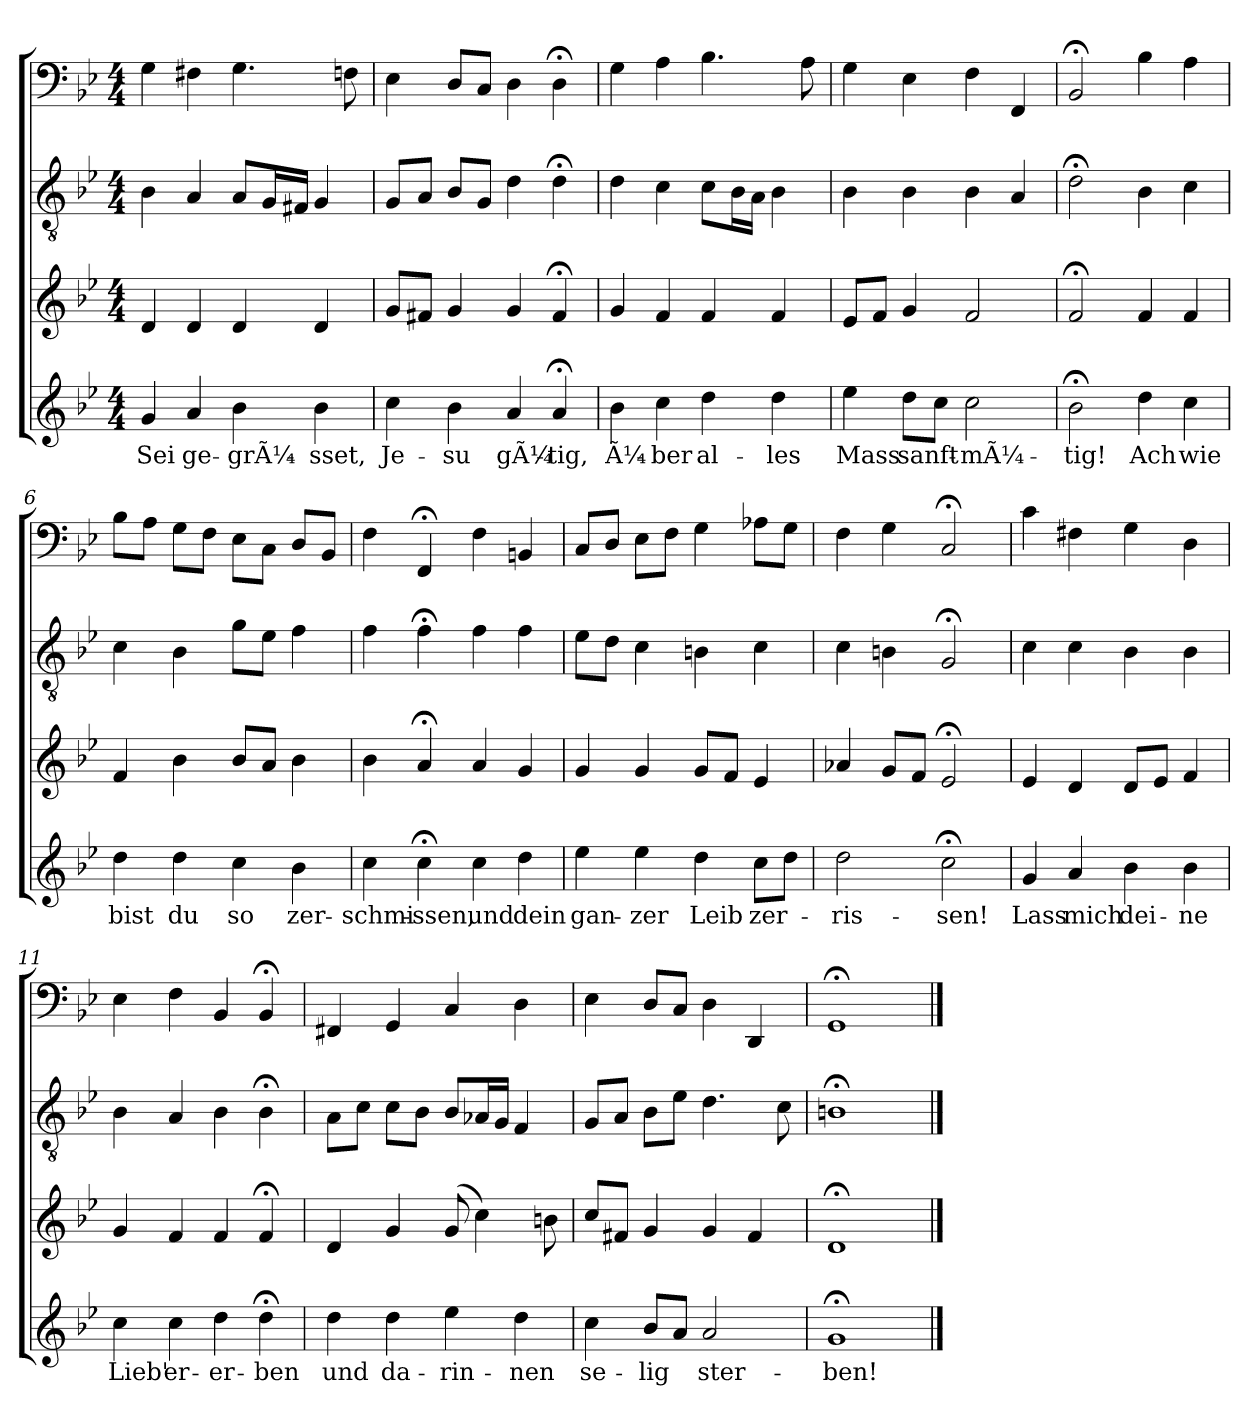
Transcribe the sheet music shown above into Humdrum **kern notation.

**kern	**text	**kern	**kern	**kern
*part4	*part4	*part3	*part2	*part1
*staff4	*staff4	*staff3	*staff2	*staff1
*clefG2	*	*clefG2	*clefGv2	*clefF4
*k[b-e-]	*	*k[b-e-]	*k[b-e-]	*k[b-e-]
*g:	*	*g:	*g:	*g:
*M4/4	*	*M4/4	*M4/4	*M4/4
=1	=1	=1	=1	=1
4g	Sei	4d	4B-	4G
4a	ge-	4d	4A	4F#X
4b-	-grÃ¼-	4d	8AL	4.G
.	.	.	16GL	.
.	.	.	16F#XJJ	.
4b-	-sset,	4d	4G	.
.	.	.	.	8Fn
=2	=2	=2	=2	=2
4cc	Je-	8gL	8GL	4E-
.	.	8f#XJ	8AJ	.
4b-	-su	4g	8B-L	8DL
.	.	.	8GJ	8CJ
4a	gÃ¼-	4g	4d	4D
4a;<	-tig,	4f#;<	4d;<	4D;<
=3	=3	=3	=3	=3
4b-	Ã¼-	4g	4d	4G
4cc	-ber	4f	4c	4A
4dd	al-	4f	8cL	4.B-
.	.	.	16B-L	.
.	.	.	16AJJ	.
4dd	-les	4f	4B-	.
.	.	.	.	8A
=4	=4	=4	=4	=4
4ee-	Mass	8e-L	4B-	4G
.	.	8fJ	.	.
8ddL	sanft-	4g	4B-	4E-
8ccJ	.	.	.	.
2cc	-mÃ¼-	2f	4B-	4F
.	.	.	4A	4FF
=5	=5	=5	=5	=5
2b-;<	-tig!	2f;<	2d;<	2BB-;<
4dd	Ach	4f	4B-	4B-
4cc	wie	4f	4c	4A
=6	=6	=6	=6	=6
4dd	bist	4f	4c	8B-L
.	.	.	.	8AJ
4dd	du	4b-	4B-	8GL
.	.	.	.	8FJ
4cc	so	8b-L	8gL	8E-L
.	.	8aJ	8e-J	8CJ
4b-	zer-	4b-	4f	8DL
.	.	.	.	8BB-J
=7	=7	=7	=7	=7
4cc	-schmi-	4b-	4f	4F
4cc;<	-ssen,	4a;<	4f;<	4FF;<
4cc	und	4a	4f	4F
4dd	dein	4g	4f	4BBn
=8	=8	=8	=8	=8
4ee-	gan-	4g	8e-L	8CL
.	.	.	8dJ	8DJ
4ee-	-zer	4g	4c	8E-L
.	.	.	.	8FJ
4dd	Leib	8gL	4Bn	4G
.	.	8fJ	.	.
8ccL	zer-	4e-	4c	8A-XL
8ddJ	.	.	.	8GJ
=9	=9	=9	=9	=9
2dd	-ris-	4a-X	4c	4F
.	.	8gL	4Bn	4G
.	.	8fJ	.	.
2cc;<	-sen!	2e-;<	2G;<	2C;<
=10	=10	=10	=10	=10
4g	Lass	4e-	4c	4c
4a	mich	4d	4c	4F#X
4b-	dei-	8dL	4B-	4G
.	.	8e-J	.	.
4b-	-ne	4f	4B-	4D
=11	=11	=11	=11	=11
4cc	Lieb'	4g	4B-	4E-
4cc	er-	4f	4A	4F
4dd	-er-	4f	4B-	4BB-
4dd;<	-ben	4f;<	4B-;<	4BB-;<
=12	=12	=12	=12	=12
4dd	und	4d	8AL	4FF#X
.	.	.	8cJ	.
4dd	da-	4g	8cL	4GG
.	.	.	8B-J	.
4ee-	-rin-	(8g	8B-L	4C
.	.	4cc)	16A-XL	.
.	.	.	16GJJ	.
4dd	-nen	.	4F	4D
.	.	8bn	.	.
=13	=13	=13	=13	=13
4cc	se-	8ccL	8GL	4E-
.	.	8f#XJ	8AJ	.
8b-L	-lig	4g	8B-L	8DL
8aJ	.	.	8e-J	8CJ
2a	ster-	4g	4.d	4D
.	.	4f#	.	4DD
.	.	.	8c	.
=14	=14	=14	=14	=14
1g;<	-ben!	1d;<	1Bn;<	1GG;<
==	==	==	==	==
*-	*-	*-	*-	*-
